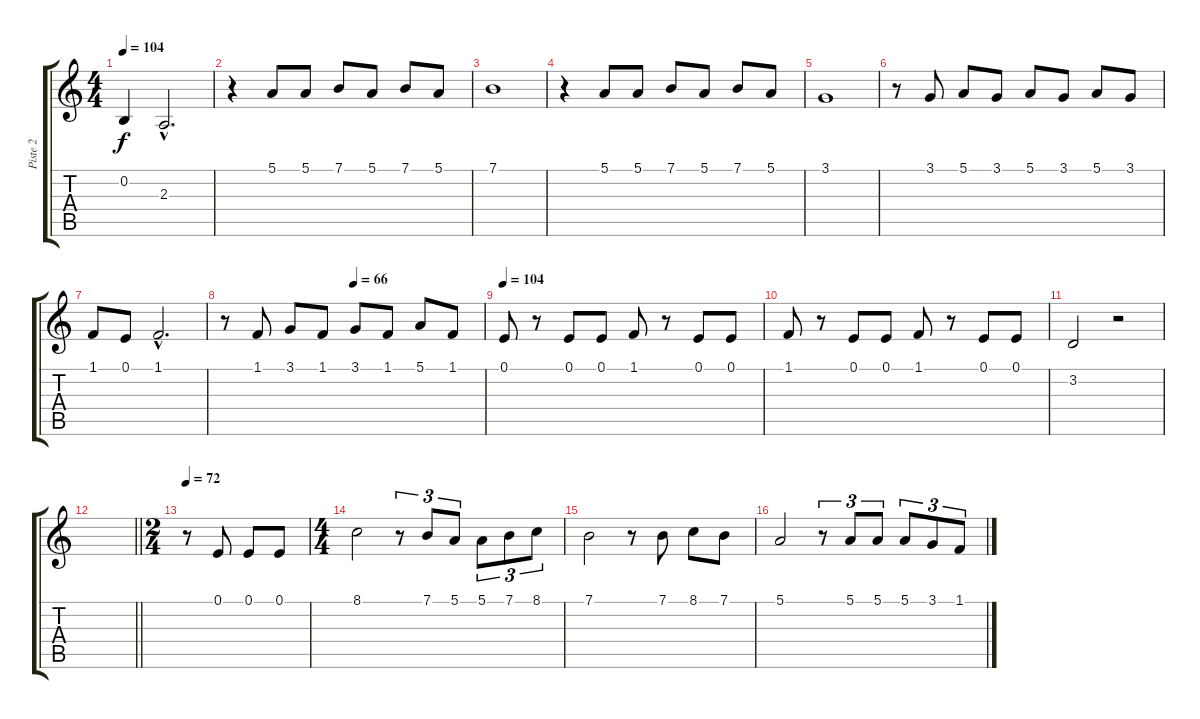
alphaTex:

\track ("Piste 2" "Piste 2") {instrument clarinet}
\staff {score tabs}
\tuning (E4 B3 G3 D3 A2 E2) {hide}
\ts (4 4)
\tempo 104
\clef g2
\ks c
0.2.4{dy f} 2.3{hac}.2{d} |
r.4 5.1.8 5.1.8 7.1.8 5.1.8 7.1.8 5.1.8 |
7.1.1 |
r.4 5.1.8 5.1.8 7.1.8 5.1.8 7.1.8 5.1.8 |
3.1.1 |
r.8 3.1.8 5.1.8 3.1.8 5.1.8 3.1.8 5.1.8 3.1.8 |
1.1.8 0.1.8 1.1{hac}.2{d} |
\tempo (66 0.5)
r.8 1.1.8 3.1.8 1.1.8 3.1.8 1.1.8 5.1.8 1.1.8 |
\tempo 104
0.1.8 r.8 0.1.8 0.1.8 1.1.8 r.8 0.1.8 0.1.8 |
1.1.8 r.8 0.1.8 0.1.8 1.1.8 r.8 0.1.8 0.1.8 |
3.2.2 r.2 |
\barLineRight lightlight
|
\ts (2 4)
\tempo 72
r.8 0.1.8 0.1.8 0.1.8 |
\ts (4 4)
8.1.2 r.8{tu (3 2)} 7.1.8{tu (3 2)} 5.1.8{tu (3 2)} 5.1.8{tu (3 2)} 7.1.8{tu (3 2)} 8.1.8{tu (3 2)} |
7.1.2 r.8 7.1.8 8.1.8 7.1.8 |
5.1.2 r.8{tu (3 2)} 5.1.8{tu (3 2)} 5.1.8{tu (3 2)} 5.1.8{tu (3 2)} 3.1.8{tu (3 2)} 1.1.8{tu (3 2)}
